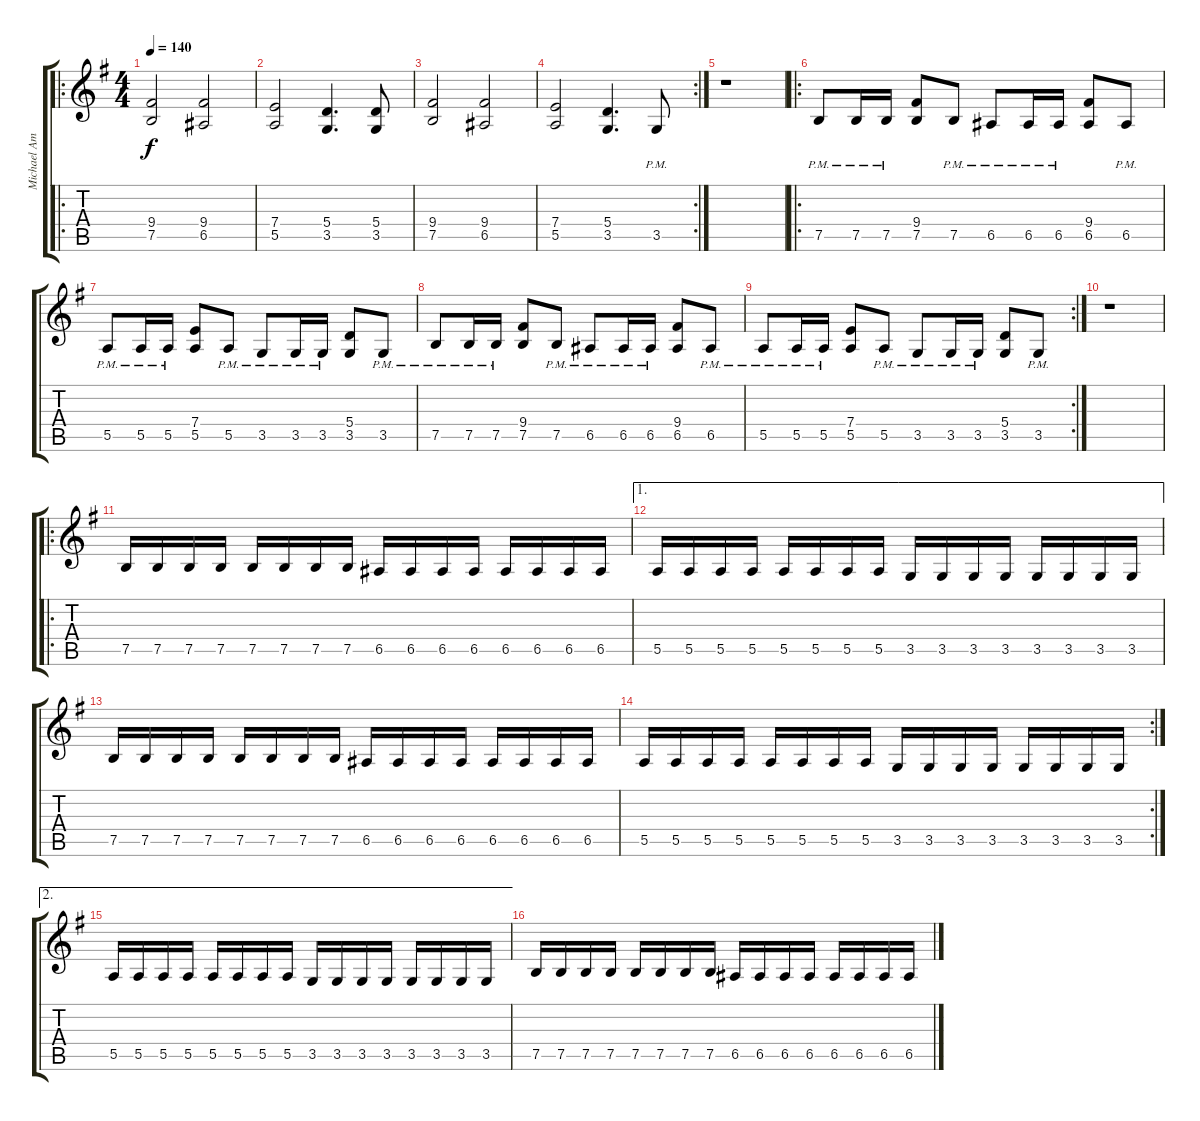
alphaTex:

\track ("Michael Amott" "Michael Am") {instrument distortionguitar}
\staff {score tabs}
\tuning (B3 Gb3 D3 A2 E2 B1) {hide}
\ro
\ts (4 4)
\tempo 140
\clef g2
\ks g
(9.4 7.5).2{dy f instrument distortionguitar} (9.4 6.5).2 |
(7.4 5.5).2 (5.4 3.5).4{d} (5.4 3.5).8 |
(9.4 7.5).2 (9.4 6.5).2 |
\rc 2
(7.4 5.5).2 (5.4 3.5).4{d} 3.5{pm}.8 |
r.1 |
\ro
7.5{pm}.8 7.5{pm}.16 7.5{pm}.16 (9.4 7.5).8 7.5{pm}.8 6.5{pm}.8 6.5{pm}.16 6.5{pm}.16 (9.4 6.5).8 6.5{pm}.8 |
5.5{pm}.8 5.5{pm}.16 5.5{pm}.16 (7.4 5.5).8 5.5{pm}.8 3.5{pm}.8 3.5{pm}.16 3.5{pm}.16 (5.4 3.5).8 3.5{pm}.8 |
7.5{pm}.8 7.5{pm}.16 7.5{pm}.16 (9.4 7.5).8 7.5{pm}.8 6.5{pm}.8 6.5{pm}.16 6.5{pm}.16 (9.4 6.5).8 6.5{pm}.8 |
\rc 2
5.5{pm}.8 5.5{pm}.16 5.5{pm}.16 (7.4 5.5).8 5.5{pm}.8 3.5{pm}.8 3.5{pm}.16 3.5{pm}.16 (5.4 3.5).8 3.5{pm}.8 |
r.1 |
\ro
7.5.16 7.5.16 7.5.16 7.5.16 7.5.16 7.5.16 7.5.16 7.5.16 6.5.16 6.5.16 6.5.16 6.5.16 6.5.16 6.5.16 6.5.16 6.5.16 |
\ae 1
5.5.16 5.5.16 5.5.16 5.5.16 5.5.16 5.5.16 5.5.16 5.5.16 3.5.16 3.5.16 3.5.16 3.5.16 3.5.16 3.5.16 3.5.16 3.5.16 |
7.5.16 7.5.16 7.5.16 7.5.16 7.5.16 7.5.16 7.5.16 7.5.16 6.5.16 6.5.16 6.5.16 6.5.16 6.5.16 6.5.16 6.5.16 6.5.16 |
\rc 2
5.5.16 5.5.16 5.5.16 5.5.16 5.5.16 5.5.16 5.5.16 5.5.16 3.5.16 3.5.16 3.5.16 3.5.16 3.5.16 3.5.16 3.5.16 3.5.16 |
\ae 2
5.5.16 5.5.16 5.5.16 5.5.16 5.5.16 5.5.16 5.5.16 5.5.16 3.5.16 3.5.16 3.5.16 3.5.16 3.5.16 3.5.16 3.5.16 3.5.16 |
7.5.16 7.5.16 7.5.16 7.5.16 7.5.16 7.5.16 7.5.16 7.5.16 6.5.16 6.5.16 6.5.16 6.5.16 6.5.16 6.5.16 6.5.16 6.5.16
